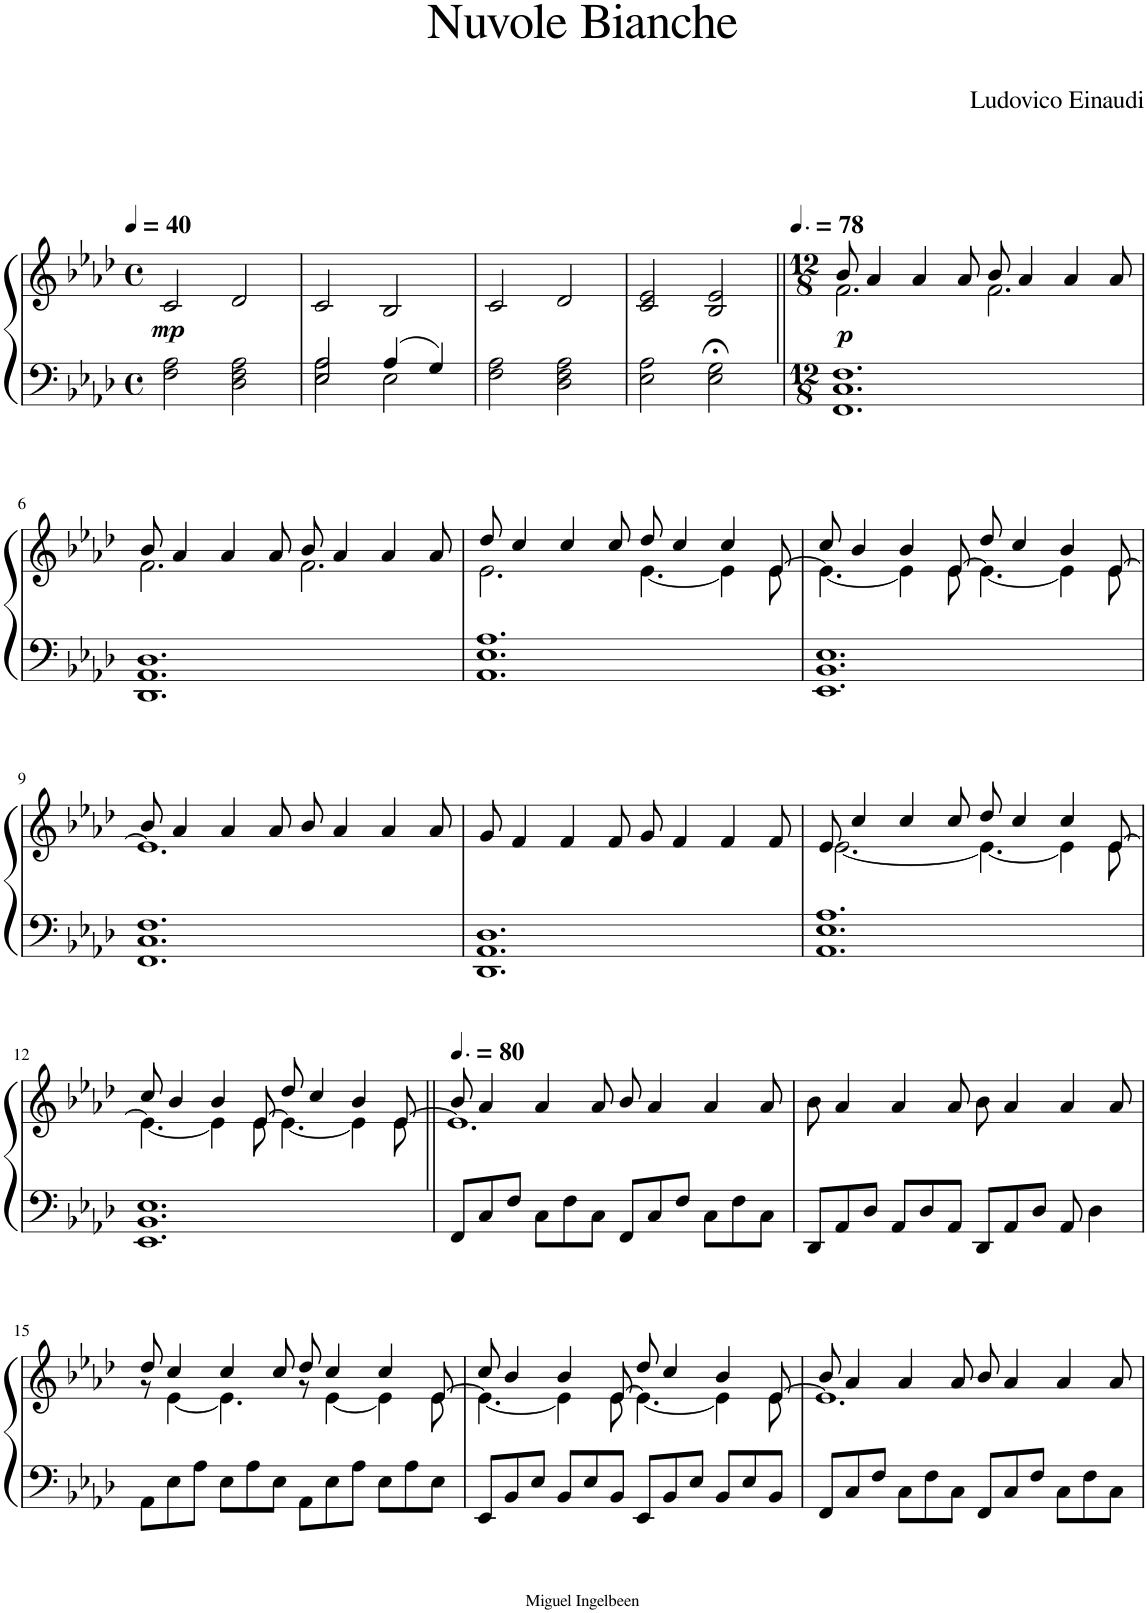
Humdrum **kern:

**kern	**kern	**dynam
*part1	*part1	*part1
*staff2	*staff1	*staff1/2
*I"Piano	*	*
*I'Pno.	*	*
*clefF4	*clefG2	*
*k[b-e-a-d-]	*k[b-e-a-d-]	*
*M4/4	*M4/4	*
*met(c)	*met(c)	*
*MM40	*MM40	*
=1	=1	=1
!	!	!LO:DY:b
2F\ 2A-\	2c/	mp
2D-\ 2F\ 2A-\	2d-/	.
=2	=2	=2
*^	*	*
2E-/ 2A-/	2E-\ 2A-\	2c/	.
4A-/	2E-\	2B-/	.
4G/	.	.	.
*v	*v	*	*
=3	=3	=3
2F\ 2A-\	2c/	.
2D-\ 2F\ 2A-\	2d-/	.
=4	=4	=4
2E-\ 2A-\	2c/ 2e-/	.
2E-\;< 2G\;<	2B-/ 2e-/	.
=5||	=5||	=5||
*M12/8	*M12/8	*
*	*MM117	*
*	*^	*
!	!	!	!LO:DY:b
1.FF 1.C 1.F	8b-/	2.f\	p
.	4a-/	.	.
.	4a-/	.	.
.	8a-/	.	.
.	8b-/	2.f\	.
.	4a-/	.	.
.	4a-/	.	.
.	8a-/	.	.
!!LO:LB:g=z	!!
=6	=6	=6	=6
1.DD- 1.AA- 1.D-	8b-/	2.f\	.
.	4a-/	.	.
.	4a-/	.	.
.	8a-/	.	.
.	8b-/	2.f\	.
.	4a-/	.	.
.	4a-/	.	.
.	8a-/	.	.
=7	=7	=7	=7
1.AA- 1.E- 1.A-	8dd-/	2.e-\	.
.	4cc/	.	.
.	4cc/	.	.
.	8cc/	.	.
.	8dd-/	[4.e-\	.
.	4cc/	.	.
.	4cc/	4e-\]	.
.	[8e-/	8e-\	.
=8	=8	=8	=8
1.EE- 1.BB- 1.E-	8cc/	4.e-\_	.
.	4b-/	.	.
.	4b-/	4e-\]	.
.	[8e-/	8e-\	.
.	8dd-/	4.e-\_	.
.	4cc/	.	.
.	4b-/	4e-\]	.
.	[8e-/	8e-\	.
!!LO:LB:g=z	!!
=9	=9	=9	=9
1.FF 1.C 1.F	8b-/	1.e-]	.
.	4a-/	.	.
.	4a-/	.	.
.	8a-/	.	.
.	8b-/	.	.
.	4a-/	.	.
.	4a-/	.	.
.	8a-/	.	.
*	*v	*v	*
=10	=10	=10
1.DD- 1.AA- 1.D-	8g/	.
.	4f/	.
.	4f/	.
.	8f/	.
.	8g/	.
.	4f/	.
.	4f/	.
.	8f/	.
=11	=11	=11
*	*^	*
1.AA- 1.E- 1.A-	8e-/	[2.e-\	.
.	4cc/	.	.
.	4cc/	.	.
.	8cc/	.	.
.	8dd-/	4.e-\_	.
.	4cc/	.	.
.	4cc/	4e-\]	.
.	[8e-/	8e-\	.
!!LO:LB:g=z	!!
=12	=12	=12	=12
1.EE- 1.BB- 1.E-	8cc/	4.e-\_	.
.	4b-/	.	.
.	4b-/	4e-\]	.
.	[8e-/	8e-\	.
.	8dd-/	4.e-\_	.
.	4cc/	.	.
.	4b-/	4e-\]	.
.	[8e-/	8e-\	.
=13||	=13||	=13||	=13||
*	*MM120	*	*
8FF/L	8b-/	1.e-]	.
8C/	4a-/	.	.
8F/J	.	.	.
8C\L	4a-/	.	.
8F\	.	.	.
8C\J	8a-/	.	.
8FF/L	8b-/	.	.
8C/	4a-/	.	.
8F/J	.	.	.
8C\L	4a-/	.	.
8F\	.	.	.
8C\J	8a-/	.	.
*	*v	*v	*
=14	=14	=14
8DD-/L	8b-\	.
8AA-/	4a-/	.
8D-/J	.	.
8AA-/L	4a-/	.
8D-/	.	.
8AA-/J	8a-/	.
8DD-/L	8b-\	.
8AA-/	4a-/	.
8D-/J	.	.
8AA-/	4a-/	.
4D-\	.	.
.	8a-/	.
!!LO:LB:g=z
=15	=15	=15
*	*^	*
8AA-\L	8dd-/	8r	.
8E-\	4cc/	[4e-\	.
8A-\J	.	.	.
8E-\L	4cc/	4.e-\]	.
8A-\	.	.	.
8E-\J	8cc/	.	.
8AA-\L	8dd-/	8r	.
8E-\	4cc/	[4e-\	.
8A-\J	.	.	.
8E-\L	4cc/	4e-\]	.
8A-\	.	.	.
8E-\J	[8e-/	8e-\	.
=16	=16	=16	=16
8EE-/L	8cc/	4.e-\_	.
8BB-/	4b-/	.	.
8E-/J	.	.	.
8BB-/L	4b-/	4e-\]	.
8E-/	.	.	.
8BB-/J	[8e-/	8e-\	.
8EE-/L	8dd-/	4.e-\_	.
8BB-/	4cc/	.	.
8E-/J	.	.	.
8BB-/L	4b-/	4e-\]	.
8E-/	.	.	.
8BB-/J	[8e-/	8e-\	.
=17	=17	=17	=17
8FF/L	8b-/	1.e-]	.
8C/	4a-/	.	.
8F/J	.	.	.
8C\L	4a-/	.	.
8F\	.	.	.
8C\J	8a-/	.	.
8FF/L	8b-/	.	.
8C/	4a-/	.	.
8F/J	.	.	.
8C\L	4a-/	.	.
8F\	.	.	.
8C\J	8a-/	.	.
*	*v	*v	*
=	=	=
*-	*-	*-
